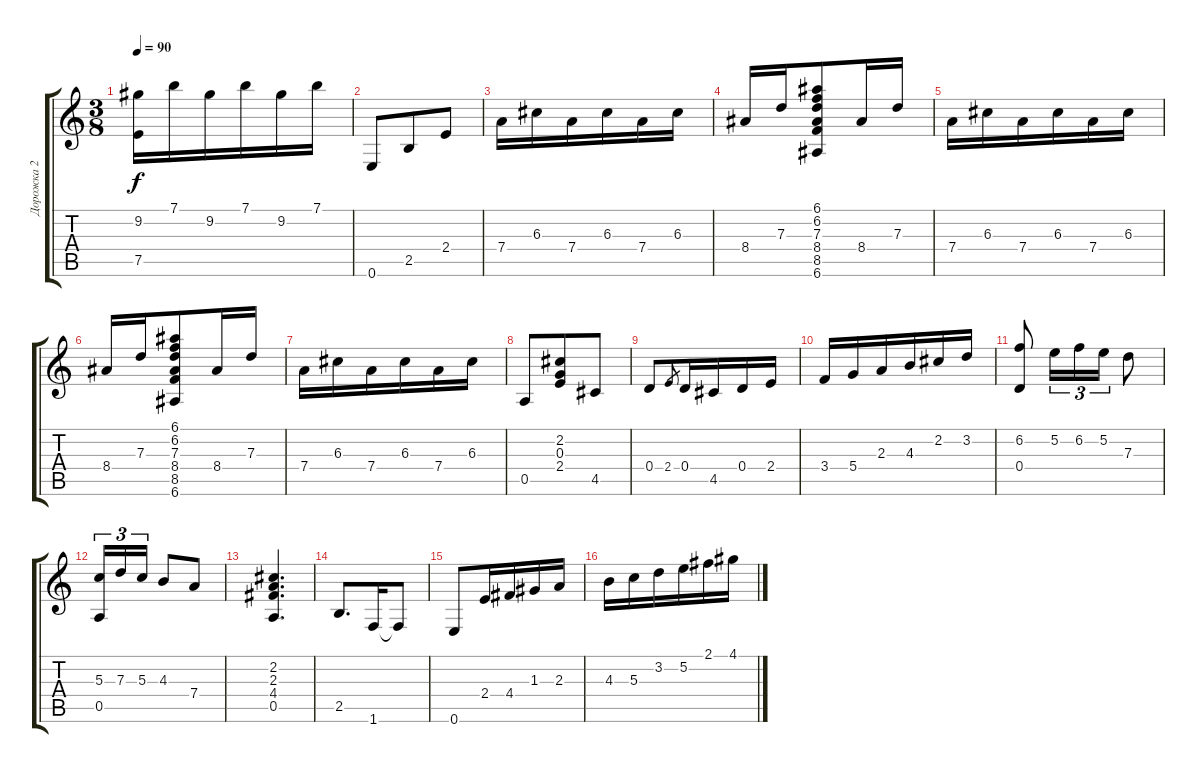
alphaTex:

\track ("Дорожка 2" "Дорожка 2") {instrument acousticguitarsteel}
\staff {score tabs}
\tuning (E4 B3 G3 D3 A2 E2) {hide}
\ts (3 8)
\tempo 90
\clef g2
\ks c
(9.2 7.5).16{dy f} 7.1.16 9.2.16 7.1.16 9.2.16 7.1.16 |
0.6.8 2.5.8 2.4.8 |
7.4.16 6.3.16 7.4.16 6.3.16 7.4.16 6.3.16 |
8.4.16 7.3.16 (6.1 6.2 7.3 8.4 8.5 6.6).8 8.4.16 7.3.16 |
7.4.16 6.3.16 7.4.16 6.3.16 7.4.16 6.3.16 |
8.4.16 7.3.16 (6.1 6.2 7.3 8.4 8.5 6.6).8 8.4.16 7.3.16 |
7.4.16 6.3.16 7.4.16 6.3.16 7.4.16 6.3.16 |
0.5.8 (2.2 0.3 2.4).8 4.5.8 |
0.4.8 2.4.8{gr} 0.4.16 4.5.16 0.4.16 2.4.16 |
3.4.16 5.4.16 2.3.16 4.3.16 2.2.16 3.2.16 |
(6.2 0.4).8 5.2.16{tu (3 2)} 6.2.16{tu (3 2)} 5.2.16{tu (3 2)} 7.3.8 |
(5.3 0.5).16{tu (3 2)} 7.3.16{tu (3 2)} 5.3.16{tu (3 2)} 4.3.8 7.4.8 |
(2.2 2.3 4.4 0.5).4{d} |
2.5.8{d} 1.6.16 1.6{t}.8 |
0.6.8 2.4.16 4.4.16 1.3.16 2.3.16 |
4.3.16 5.3.16 3.2.16 5.2.16 2.1.16 4.1.16
